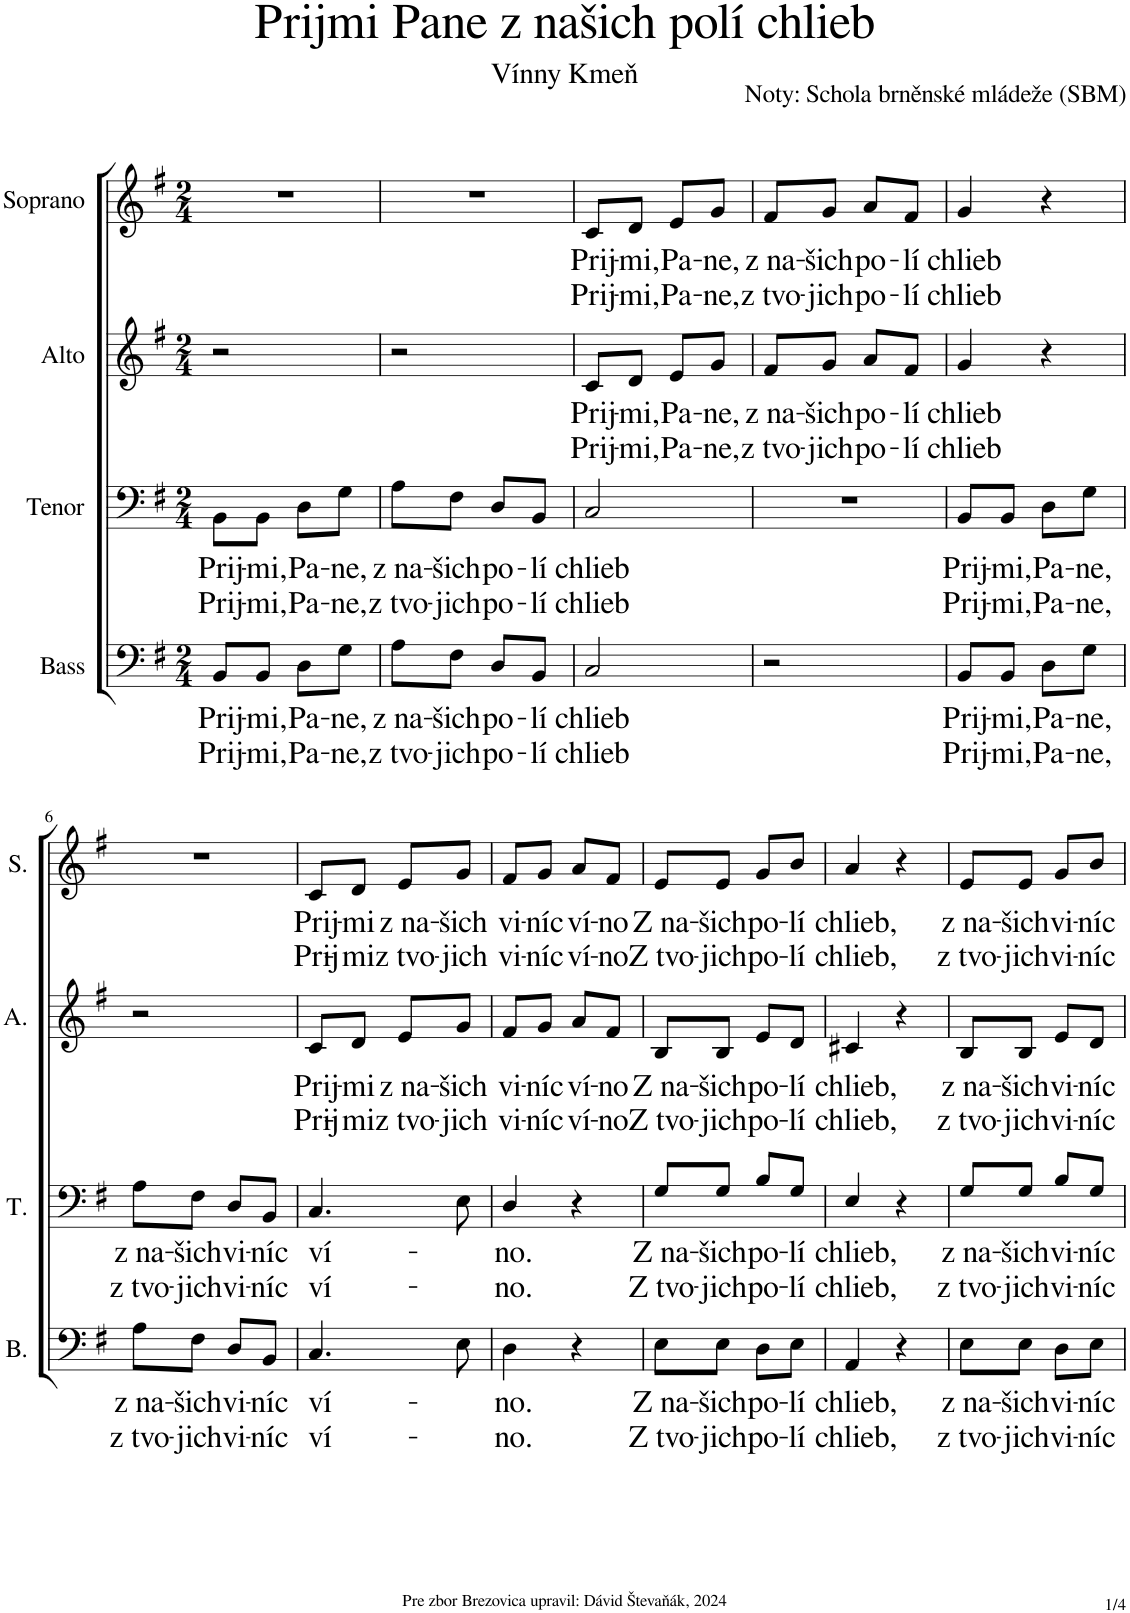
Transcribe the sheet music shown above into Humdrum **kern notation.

**kern	**text	**text	**kern	**text	**text	**kern	**text	**text	**kern	**text	**text
*part4	*part4	*part4	*part3	*part3	*part3	*part2	*part2	*part2	*part1	*part1	*part1
*staff4	*staff4	*staff4	*staff3	*staff3	*staff3	*staff2	*staff2	*staff2	*staff1	*staff1	*staff1
*I"Bass	*	*	*I"Tenor	*	*	*I"Alto	*	*	*I"Soprano	*	*
*I'B.	*	*	*I'T.	*	*	*I'A.	*	*	*I'S.	*	*
*clefF4	*	*	*clefF4	*	*	*clefG2	*	*	*clefG2	*	*
*k[f#]	*	*	*k[f#]	*	*	*k[f#]	*	*	*k[f#]	*	*
*M2/4	*	*	*M2/4	*	*	*M2/4	*	*	*M2/4	*	*
=1	=1	=1	=1	=1	=1	=1	=1	=1	=1	=1	=1
!	!LO:LY:b	!LO:LY:b	!	!LO:LY:b	!LO:LY:b	!	!	!	!	!	!
8BB/L	Prij-	Prij-	8BB\L	Prij-	Prij-	2r	.	.	2r	.	.
!	!LO:LY:b	!LO:LY:b	!	!LO:LY:b	!LO:LY:b	!	!	!	!	!	!
8BB/J	-mi,	-mi,	8BB\J	-mi,	-mi,	.	.	.	.	.	.
!	!LO:LY:b	!LO:LY:b	!	!LO:LY:b	!LO:LY:b	!	!	!	!	!	!
8D\L	Pa-	Pa-	8D\L	Pa-	Pa-	.	.	.	.	.	.
!	!LO:LY:b	!LO:LY:b	!	!LO:LY:b	!LO:LY:b	!	!	!	!	!	!
8G\J	-ne,	-ne,	8G\J	-ne,	-ne,	.	.	.	.	.	.
=2	=2	=2	=2	=2	=2	=2	=2	=2	=2	=2	=2
!	!LO:LY:b	!LO:LY:b	!	!LO:LY:b	!LO:LY:b	!	!	!	!	!	!
8A\L	z na-	z tvo-	8A\L	z na-	z tvo-	2r	.	.	2r	.	.
!	!LO:LY:b	!LO:LY:b	!	!LO:LY:b	!LO:LY:b	!	!	!	!	!	!
8F#\J	-šich	-jich	8F#\J	-šich	-jich	.	.	.	.	.	.
!	!LO:LY:b	!LO:LY:b	!	!LO:LY:b	!LO:LY:b	!	!	!	!	!	!
8D/L	po-	po-	8D/L	po-	po-	.	.	.	.	.	.
!	!LO:LY:b	!LO:LY:b	!	!LO:LY:b	!LO:LY:b	!	!	!	!	!	!
8BB/J	-lí	-lí	8BB/J	-lí	-lí	.	.	.	.	.	.
=3	=3	=3	=3	=3	=3	=3	=3	=3	=3	=3	=3
!	!LO:LY:b	!LO:LY:b	!	!LO:LY:b	!LO:LY:b	!	!LO:LY:b	!LO:LY:b	!	!LO:LY:b	!LO:LY:b
2C/	chlieb	chlieb	2C/	chlieb	chlieb	8c/L	Prij-	Prij-	8c/L	Prij-	Prij-
!	!	!	!	!	!	!	!LO:LY:b	!LO:LY:b	!	!LO:LY:b	!LO:LY:b
.	.	.	.	.	.	8d/J	-mi,	-mi,	8d/J	-mi,	-mi,
!	!	!	!	!	!	!	!LO:LY:b	!LO:LY:b	!	!LO:LY:b	!LO:LY:b
.	.	.	.	.	.	8e/L	Pa-	Pa-	8e/L	Pa-	Pa-
!	!	!	!	!	!	!	!LO:LY:b	!LO:LY:b	!	!LO:LY:b	!LO:LY:b
.	.	.	.	.	.	8g/J	-ne,	-ne,	8g/J	-ne,	-ne,
=4	=4	=4	=4	=4	=4	=4	=4	=4	=4	=4	=4
!	!	!	!	!	!	!	!LO:LY:b	!LO:LY:b	!	!LO:LY:b	!LO:LY:b
2r	.	.	2r	.	.	8f#/L	z na-	z tvo-	8f#/L	z na-	z tvo-
!	!	!	!	!	!	!	!LO:LY:b	!LO:LY:b	!	!LO:LY:b	!LO:LY:b
.	.	.	.	.	.	8g/J	-šich	-jich	8g/J	-šich	-jich
!	!	!	!	!	!	!	!LO:LY:b	!LO:LY:b	!	!LO:LY:b	!LO:LY:b
.	.	.	.	.	.	8a/L	po-	po-	8a/L	po-	po-
!	!	!	!	!	!	!	!LO:LY:b	!LO:LY:b	!	!LO:LY:b	!LO:LY:b
.	.	.	.	.	.	8f#/J	-lí	-lí	8f#/J	-lí	-lí
=5	=5	=5	=5	=5	=5	=5	=5	=5	=5	=5	=5
!	!LO:LY:b	!LO:LY:b	!	!LO:LY:b	!LO:LY:b	!	!LO:LY:b	!LO:LY:b	!	!LO:LY:b	!LO:LY:b
8BB/L	Prij-	Prij-	8BB/L	Prij-	Prij-	4g/	chlieb	chlieb	4g/	chlieb	chlieb
!	!LO:LY:b	!LO:LY:b	!	!LO:LY:b	!LO:LY:b	!	!	!	!	!	!
8BB/J	-mi,	-mi,	8BB/J	-mi,	-mi,	.	.	.	.	.	.
!	!LO:LY:b	!LO:LY:b	!	!LO:LY:b	!LO:LY:b	!	!	!	!	!	!
8D\L	Pa-	Pa-	8D\L	Pa-	Pa-	4r	.	.	4r	.	.
!	!LO:LY:b	!LO:LY:b	!	!LO:LY:b	!LO:LY:b	!	!	!	!	!	!
8G\J	-ne,	-ne,	8G\J	-ne,	-ne,	.	.	.	.	.	.
!!LO:LB:g=z
=6	=6	=6	=6	=6	=6	=6	=6	=6	=6	=6	=6
!	!LO:LY:b	!LO:LY:b	!	!LO:LY:b	!LO:LY:b	!	!	!	!	!	!
8A\L	z na-	z tvo-	8A\L	z na-	z tvo-	2r	.	.	2r	.	.
!	!LO:LY:b	!LO:LY:b	!	!LO:LY:b	!LO:LY:b	!	!	!	!	!	!
8F#\J	-šich	-jich	8F#\J	-šich	-jich	.	.	.	.	.	.
!	!LO:LY:b	!LO:LY:b	!	!LO:LY:b	!LO:LY:b	!	!	!	!	!	!
8D/L	vi-	vi-	8D/L	vi-	vi-	.	.	.	.	.	.
!	!LO:LY:b	!LO:LY:b	!	!LO:LY:b	!LO:LY:b	!	!	!	!	!	!
8BB/J	-níc	-níc	8BB/J	-níc	-níc	.	.	.	.	.	.
=7	=7	=7	=7	=7	=7	=7	=7	=7	=7	=7	=7
!	!LO:LY:b	!LO:LY:b	!	!LO:LY:b	!LO:LY:b	!	!LO:LY:b	!LO:LY:b	!	!LO:LY:b	!LO:LY:b
4.C/	ví-	ví-	4.C/	ví-	ví-	8c/L	Prij-	Prij	8c/L	Prij-	Prij
!	!	!	!	!	!	!	!LO:LY:b	!LO:LY:b	!	!LO:LY:b	!LO:LY:b
.	.	.	.	.	.	8d/J	-mi	-mi	8d/J	-mi	-mi
!	!	!	!	!	!	!	!LO:LY:b	!LO:LY:b	!	!LO:LY:b	!LO:LY:b
.	.	.	.	.	.	8e/L	z na-	z tvo-	8e/L	z na-	z tvo-
!	!	!	!	!	!	!	!LO:LY:b	!LO:LY:b	!	!LO:LY:b	!LO:LY:b
8E\	.	.	8E\	.	.	8g/J	-šich	-jich	8g/J	-šich	-jich
=8	=8	=8	=8	=8	=8	=8	=8	=8	=8	=8	=8
!	!LO:LY:b	!LO:LY:b	!	!LO:LY:b	!LO:LY:b	!	!LO:LY:b	!LO:LY:b	!	!LO:LY:b	!LO:LY:b
4D\	-no.	-no.	4D/	-no.	-no.	8f#/L	vi-	vi-	8f#/L	vi-	vi-
!	!	!	!	!	!	!	!LO:LY:b	!LO:LY:b	!	!LO:LY:b	!LO:LY:b
.	.	.	.	.	.	8g/J	-níc	-níc	8g/J	-níc	-níc
!	!	!	!	!	!	!	!LO:LY:b	!LO:LY:b	!	!LO:LY:b	!LO:LY:b
4r	.	.	4r	.	.	8a/L	ví-	ví-	8a/L	ví-	ví-
!	!	!	!	!	!	!	!LO:LY:b	!LO:LY:b	!	!LO:LY:b	!LO:LY:b
.	.	.	.	.	.	8f#/J	-no	-no	8f#/J	-no	-no
=9	=9	=9	=9	=9	=9	=9	=9	=9	=9	=9	=9
!	!LO:LY:b	!LO:LY:b	!	!LO:LY:b	!LO:LY:b	!	!LO:LY:b	!LO:LY:b	!	!LO:LY:b	!LO:LY:b
8E\L	Z na-	Z tvo-	8G/L	Z na-	Z tvo-	8B/L	Z na-	Z tvo-	8e/L	Z na-	Z tvo-
!	!LO:LY:b	!LO:LY:b	!	!LO:LY:b	!LO:LY:b	!	!LO:LY:b	!LO:LY:b	!	!LO:LY:b	!LO:LY:b
8E\J	-šich	-jich	8G/J	-šich	-jich	8B/J	-šich	-jich	8e/J	-šich	-jich
!	!LO:LY:b	!LO:LY:b	!	!LO:LY:b	!LO:LY:b	!	!LO:LY:b	!LO:LY:b	!	!LO:LY:b	!LO:LY:b
8D\L	po-	po-	8B/L	po-	po-	8e/L	po-	po-	8g/L	po-	po-
!	!LO:LY:b	!LO:LY:b	!	!LO:LY:b	!LO:LY:b	!	!LO:LY:b	!LO:LY:b	!	!LO:LY:b	!LO:LY:b
8E\J	-lí	-lí	8G/J	-lí	-lí	8d/J	-lí	-lí	8b/J	-lí	-lí
=10	=10	=10	=10	=10	=10	=10	=10	=10	=10	=10	=10
!	!LO:LY:b	!LO:LY:b	!	!LO:LY:b	!LO:LY:b	!	!LO:LY:b	!LO:LY:b	!	!LO:LY:b	!LO:LY:b
4AA/	chlieb,	chlieb,	4E/	chlieb,	chlieb,	4c#X/	chlieb,	chlieb,	4a/	chlieb,	chlieb,
4r	.	.	4r	.	.	4r	.	.	4r	.	.
=11	=11	=11	=11	=11	=11	=11	=11	=11	=11	=11	=11
!	!LO:LY:b	!LO:LY:b	!	!LO:LY:b	!LO:LY:b	!	!LO:LY:b	!LO:LY:b	!	!LO:LY:b	!LO:LY:b
8E\L	z na-	z tvo-	8G/L	z na-	z tvo-	8B/L	z na-	z tvo-	8e/L	z na-	z tvo-
!	!LO:LY:b	!LO:LY:b	!	!LO:LY:b	!LO:LY:b	!	!LO:LY:b	!LO:LY:b	!	!LO:LY:b	!LO:LY:b
8E\J	-šich	-jich	8G/J	-šich	-jich	8B/J	-šich	-jich	8e/J	-šich	-jich
!	!LO:LY:b	!LO:LY:b	!	!LO:LY:b	!LO:LY:b	!	!LO:LY:b	!LO:LY:b	!	!LO:LY:b	!LO:LY:b
8D\L	vi-	vi-	8B/L	vi-	vi-	8e/L	vi-	vi-	8g/L	vi-	vi-
!	!LO:LY:b	!LO:LY:b	!	!LO:LY:b	!LO:LY:b	!	!LO:LY:b	!LO:LY:b	!	!LO:LY:b	!LO:LY:b
8E\J	-níc	-níc	8G/J	-níc	-níc	8d/J	-níc	-níc	8b/J	-níc	-níc
=	=	=	=	=	=	=	=	=	=	=	=
*-	*-	*-	*-	*-	*-	*-	*-	*-	*-	*-	*-
